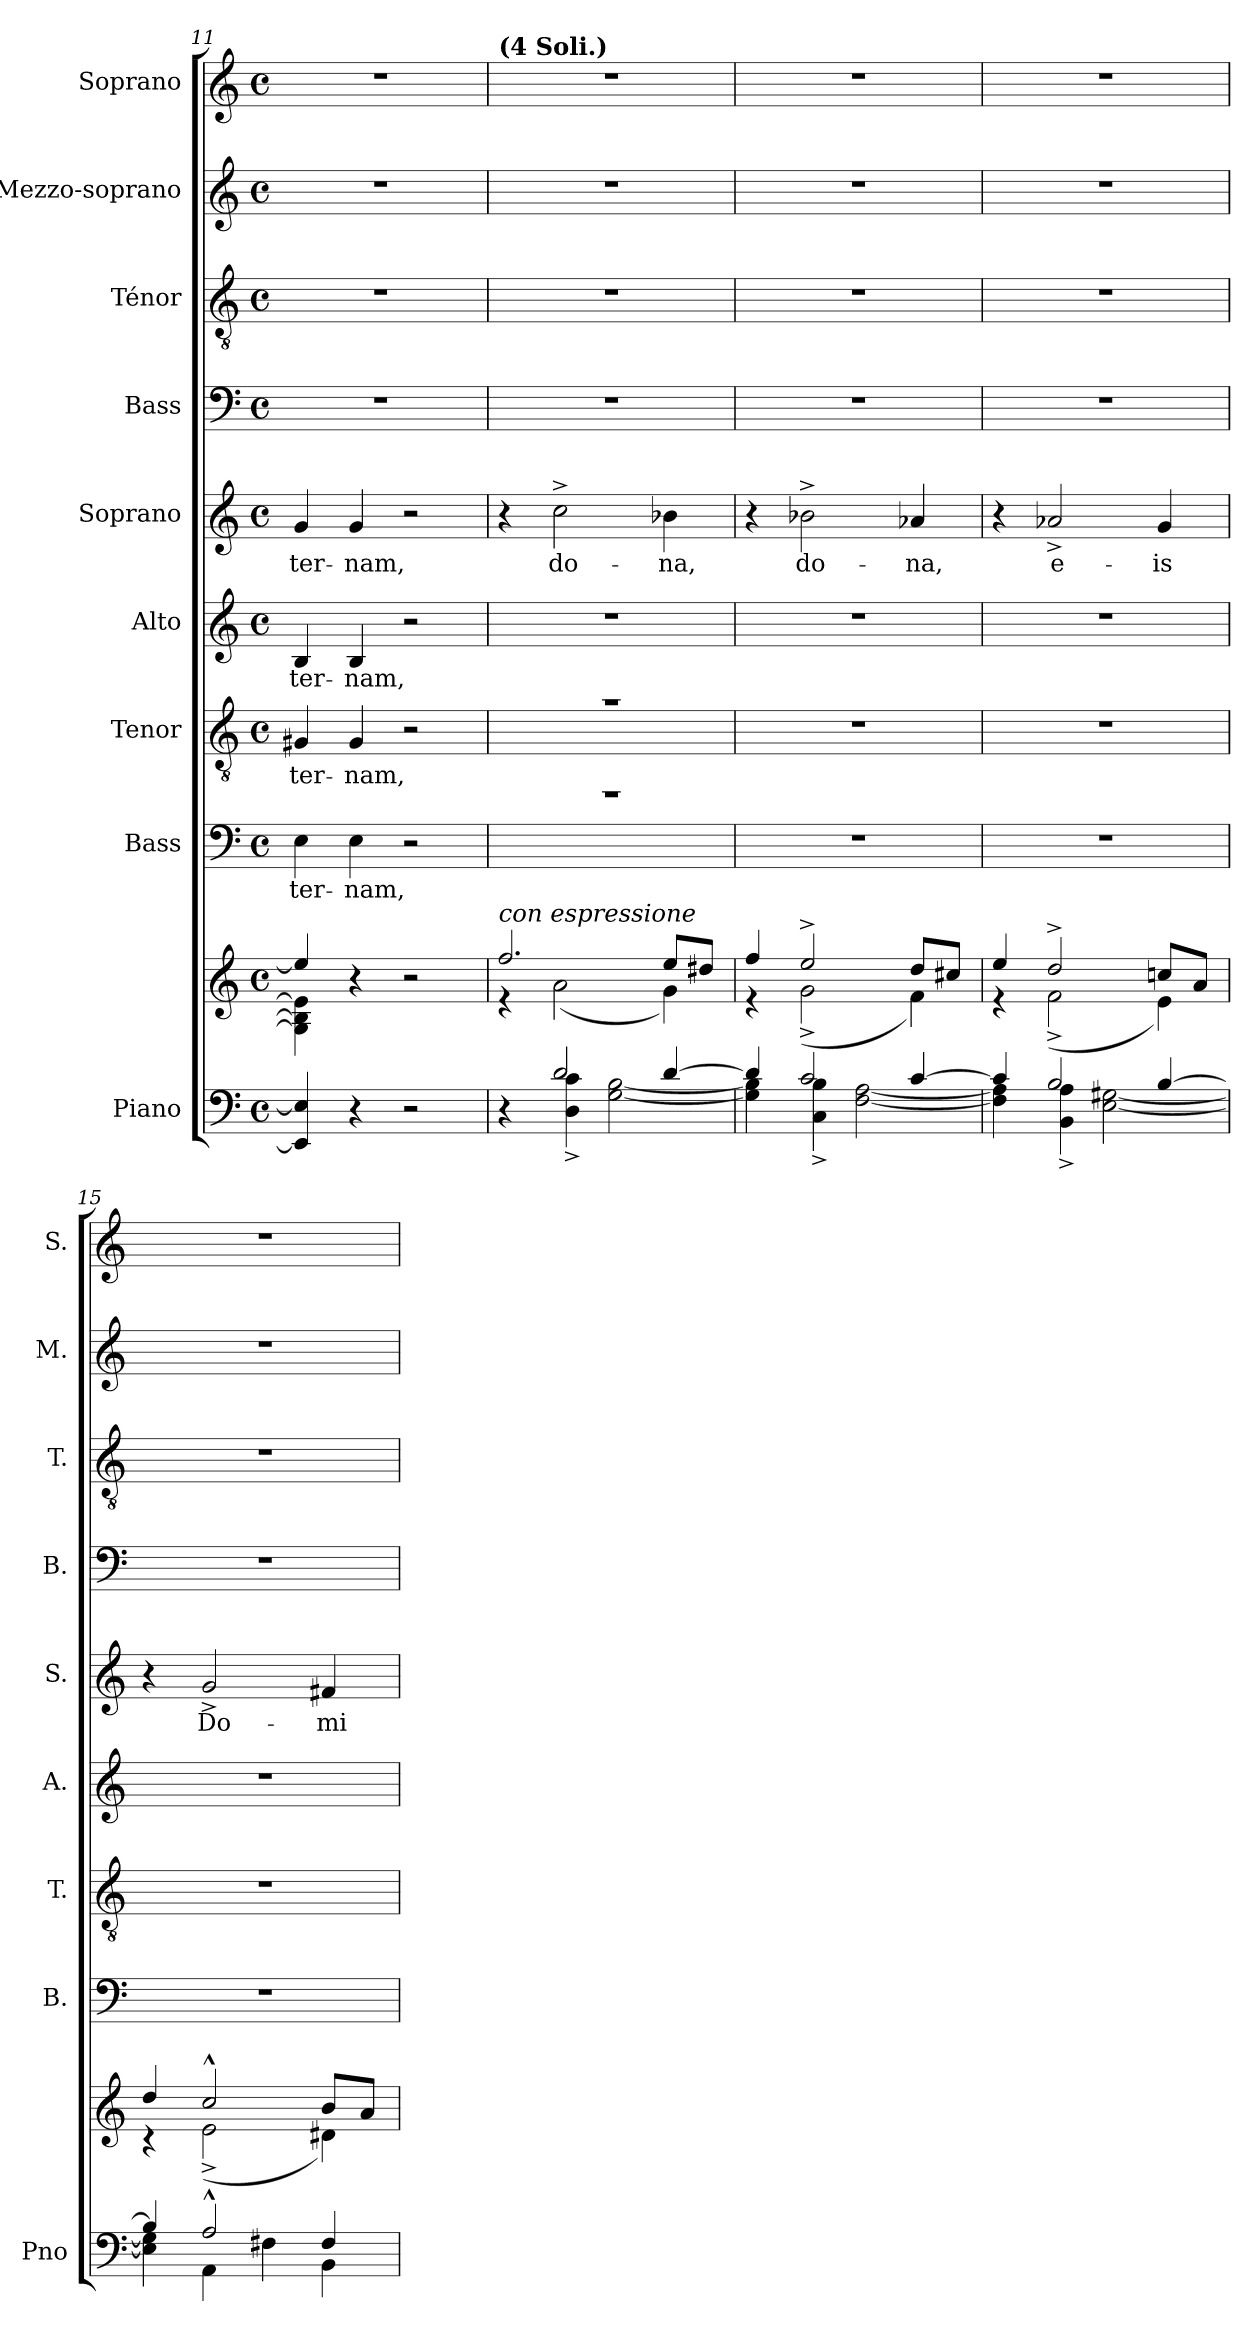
**kern	**kern	**kern	**text	**kern	**text	**kern	**text	**kern	**text	**kern	**kern	**kern	**kern
*part9	*part9	*part8	*part8	*part7	*part7	*part6	*part6	*part5	*part5	*part4	*part3	*part2	*part1
*staff10	*staff9	*staff8	*staff8	*staff7	*staff7	*staff6	*staff6	*staff5	*staff5	*staff4	*staff3	*staff2	*staff1
*I"Piano	*	*I"Bass	*	*I"Tenor	*	*I"Alto	*	*I"Soprano	*	*I"Bass	*I"Ténor	*I"Mezzo-soprano	*I"Soprano
*I'Pno	*	*I'B.	*	*I'T.	*	*I'A.	*	*I'S.	*	*I'B.	*I'T.	*I'M.	*I'S.
*clefF4	*clefG2	*clefF4	*	*clefGv2	*	*clefG2	*	*clefG2	*	*clefF4	*clefGv2	*clefG2	*clefG2
*	*	*	*	*	*	*	*	*ITrd2c3	*	*	*	*	*
*k[]	*k[]	*k[]	*	*k[]	*	*k[]	*	*k[f#c#g#]	*	*k[]	*k[]	*k[]	*k[]
*M4/4	*M4/4	*M4/4	*	*M4/4	*	*M4/4	*	*M4/4	*	*M4/4	*M4/4	*M4/4	*M4/4
*met(c)	*met(c)	*met(c)	*	*met(c)	*	*met(c)	*	*met(c)	*	*met(c)	*met(c)	*met(c)	*met(c)
=11	=11	=11	=11	=11	=11	=11	=11	=11	=11	=11	=11	=11	=11
*	*^	*	*	*	*	*	*	*	*	*	*	*	*
!	!	!	!	!LO:LY:b	!	!LO:LY:b	!	!LO:LY:b	!	!LO:LY:b	!	!	!	!
4EE/] 4E/]	4ee/]	4G#\] 4B\] 4e\]	4E\	-ter-	4G#X/	-ter-	4B/	-ter-	4ei/	-ter-	1r	1r	1r	1r
!	!	!	!	!LO:LY:b	!	!LO:LY:b	!	!LO:LY:b	!	!LO:LY:b	!	!	!	!
4r	4r	4ryy	4E\	-nam,	4G#/	-nam,	4B/	-nam,	4ei/	-nam,	.	.	.	.
2r	2r	2ryy	2r	.	2r	.	2r	.	2r	.	.	.	.	.
=12	=12	=12	=12	=12	=12	=12	=12	=12	=12	=12	=12	=12	=12	=12
*^	*	*	*^	*	*^	*	*^	*	*	*	*	*	*	*
!	!	!	!	!	!	!	!	!	!	!	!	!	!	!	!	!	!	!LO:TX:a:B:t=(4 Soli.)
!	!	!LO:TX:a:i:t=con espressione	!	!	!	!	!	!	!	!	!	!	!	!	!	!	!	!
4r	4ryy	2.ff/	4r	1r	1cyy	.	1r	1cyy	.	1r	1cyy	.	4r	.	1r	1r	1r	1r
!	!	!	!	!	!	!	!	!	!	!	!	!	!	!LO:LY:b	!	!	!	!
2d/	4D\^ 4c\^	.	(2a\	.	.	.	.	.	.	.	.	.	2a^i\	do-	.	.	.	.
.	[2G\ [2B\	.	.	.	.	.	.	.	.	.	.	.	.	.	.	.	.	.
!	!	!	!	!	!	!	!	!	!	!	!	!	!	!LO:LY:b	!	!	!	!
[4d/	.	8ee/L	4g\)	.	.	.	.	.	.	.	.	.	4gni\	-na,	.	.	.	.
.	.	8dd#X/J	.	.	.	.	.	.	.	.	.	.	.	.	.	.	.	.
*	*	*	*	*v	*v	*	*	*	*	*v	*v	*	*	*	*	*	*	*
*	*	*	*	*	*	*v	*v	*	*	*	*	*	*	*	*	*
=13	=13	=13	=13	=13	=13	=13	=13	=13	=13	=13	=13	=13	=13	=13	=13
4d/]	4G\] 4B\]	4ff/	4r	1r	.	1r	.	1r	.	4r	.	1r	1r	1r	1r
!	!	!	!	!	!	!	!	!	!	!	!LO:LY:b	!	!	!	!
2c/	4C\^ 4B\^	2ee^/	(2g^\	.	.	.	.	.	.	2gn^i\	do-	.	.	.	.
.	[2F\ [2A\	.	.	.	.	.	.	.	.	.	.	.	.	.	.
!	!	!	!	!	!	!	!	!	!	!	!LO:LY:b	!	!	!	!
[4c/	.	8dd/L	4f\)	.	.	.	.	.	.	4fni/	-na,	.	.	.	.
.	.	8cc#X/J	.	.	.	.	.	.	.	.	.	.	.	.	.
=14	=14	=14	=14	=14	=14	=14	=14	=14	=14	=14	=14	=14	=14	=14	=14
4c/]	4F\] 4A\]	4ee/	4r	1r	.	1r	.	1r	.	4r	.	1r	1r	1r	1r
!	!	!	!	!	!	!	!	!	!	!	!LO:LY:b	!	!	!	!
2B/	4BB\^ 4A\^	2dd^/	(2f^\	.	.	.	.	.	.	2fn^i/	e-	.	.	.	.
.	[2E\ [2G#X\	.	.	.	.	.	.	.	.	.	.	.	.	.	.
!	!	!	!	!	!	!	!	!	!	!	!LO:LY:b	!	!	!	!
[4B/	.	8ccn/L	4e\)	.	.	.	.	.	.	4ei/	-is	.	.	.	.
.	.	8a/J	.	.	.	.	.	.	.	.	.	.	.	.	.
!!LO:PB:g=z
=15	=15	=15	=15	=15	=15	=15	=15	=15	=15	=15	=15	=15	=15	=15	=15
4B/]	4E\] 4G#\]	4dd/	4r	1r	.	1r	.	1r	.	4r	.	1r	1r	1r	1r
!	!	!	!	!	!	!	!	!	!	!	!LO:LY:b	!	!	!	!
2A^^/	4AA\	2cc^^/	(2e^\	.	.	.	.	.	.	2e^i/	Do-	.	.	.	.
.	4F#X\	.	.	.	.	.	.	.	.	.	.	.	.	.	.
!	!	!	!	!	!	!	!	!	!	!	!LO:LY:b	!	!	!	!
4F#/	4BB\	8b/L	4d#X\)	.	.	.	.	.	.	4d#Xi/	-mi-	.	.	.	.
.	.	8a/J	.	.	.	.	.	.	.	.	.	.	.	.	.
*v	*v	*	*	*	*	*	*	*	*	*	*	*	*	*	*
*	*v	*v	*	*	*	*	*	*	*	*	*	*	*	*
=	=	=	=	=	=	=	=	=	=	=	=	=	=
*-	*-	*-	*-	*-	*-	*-	*-	*-	*-	*-	*-	*-	*-
